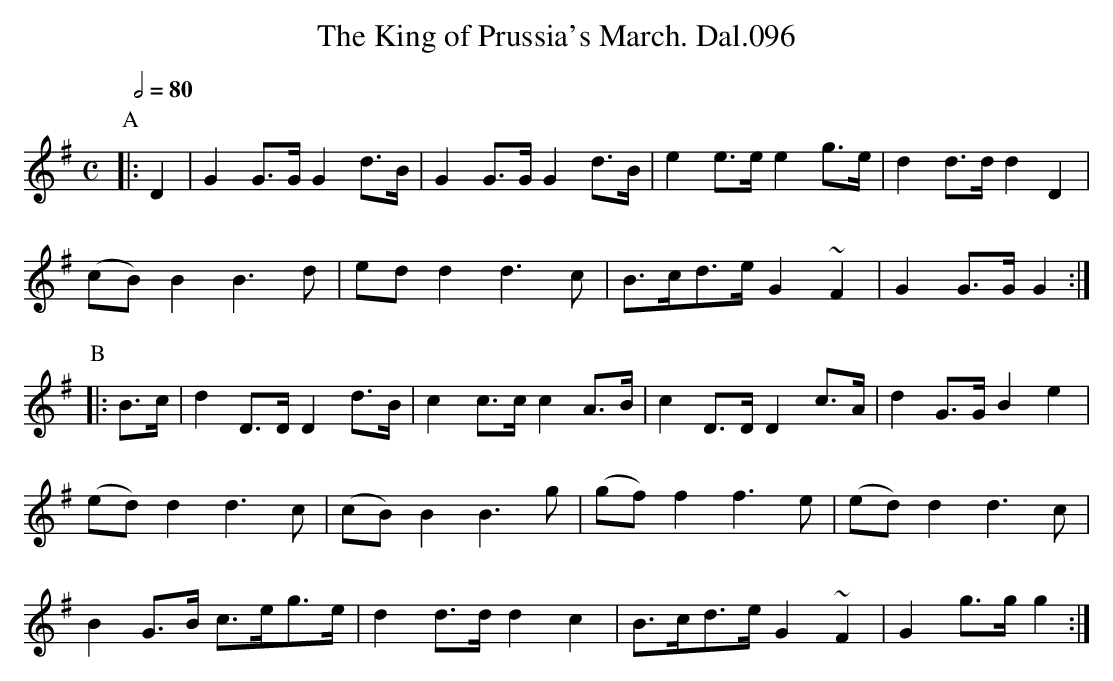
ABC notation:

X:1
T:King of Prussia's March. Dal.096, The
M:C
Q:1/2=80
L:1/8
K:G
P:A
|: D2 | G2G>G G2d>B | G2G>G G2d>B | e2e>e e2g>e | d2d>d d2D2 |
(cB)B2 B3d | edd2 d3c | B>cd>e G2~F2 | G2G>G G2 :|
P:B
|: B>c | d2D>D D2d>B | c2c>c c2A>B | c2D>D D2c>A | d2G>G B2e2 |
(ed)d2 d3c | (cB)B2 B3g | (gf)f2 f3e | (ed)d2 d3c |
B2G>B c>eg>e | d2d>d d2c2 | B>cd>e G2~F2 | G2g>g g2 :|
